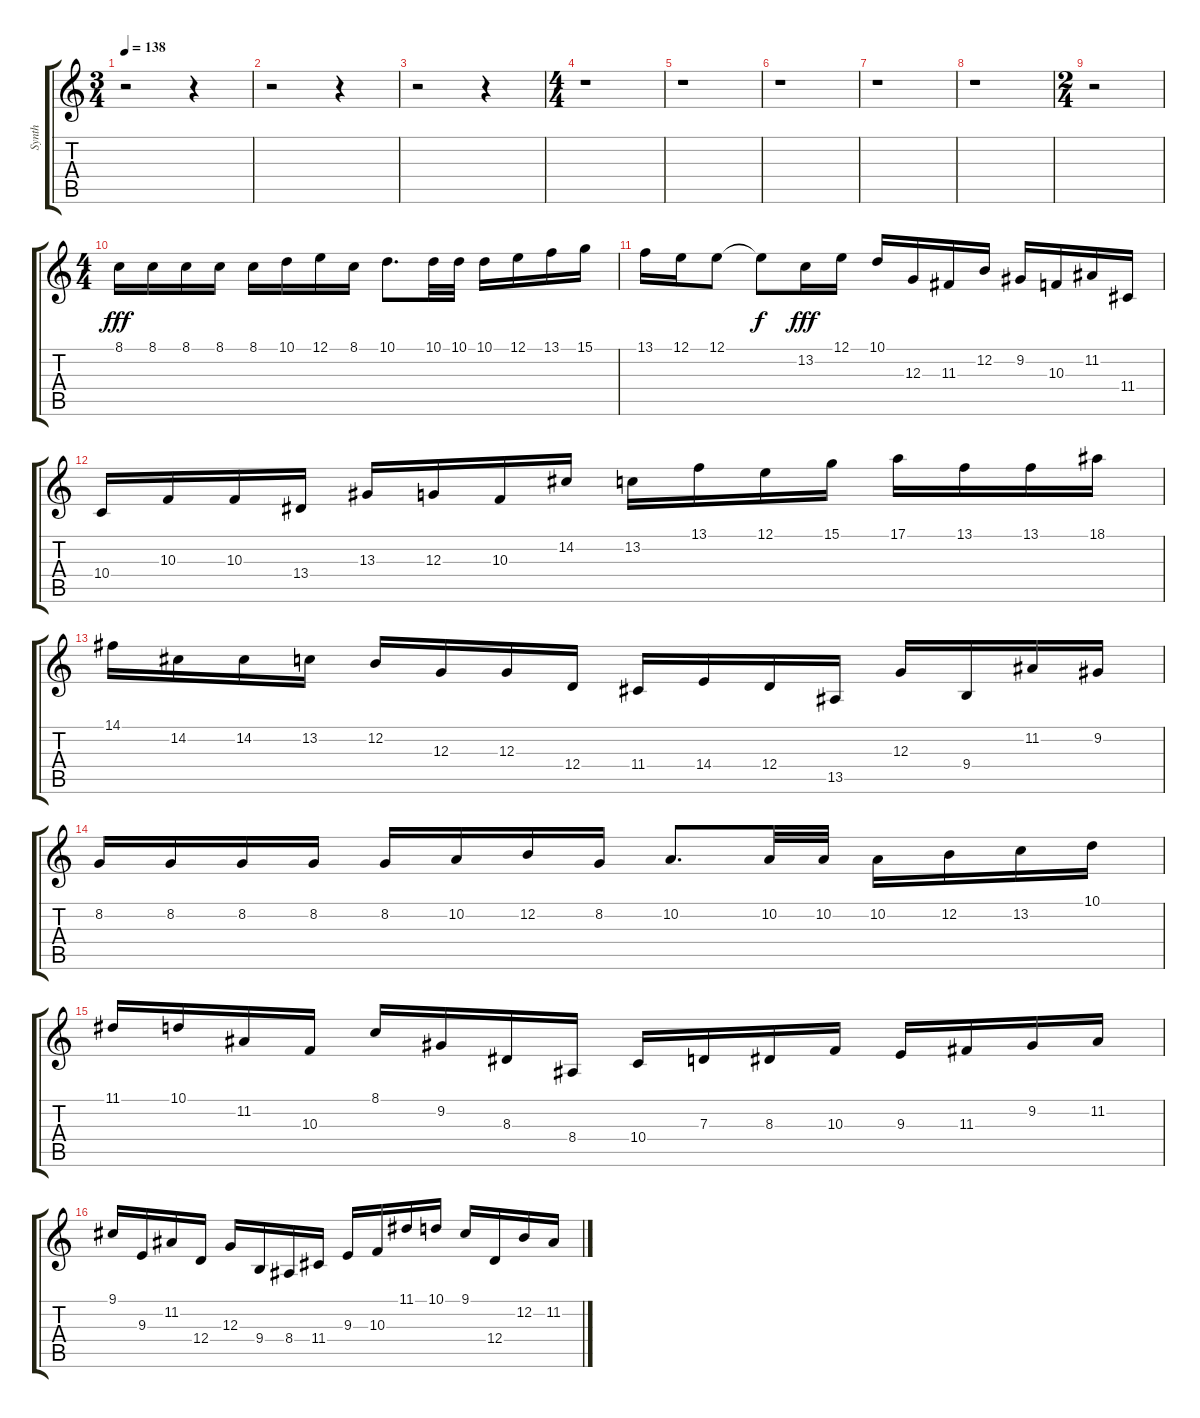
\track ("Synth" "Synth") {instrument pad3polysynth}
\staff {score tabs}
\tuning (E4 B3 G3 D3 A2 E2) {hide}
\ts (3 4)
\tempo 138
\clef g2
\ks c
r.2{dy fff} r.4 |
r.2 r.4 |
r.2 r.4 |
\ts (4 4)
r.1 |
r.1 |
r.1 |
r.1 |
r.1 |
\ts (2 4)
r.2 |
\ts (4 4)
8.1.16 8.1.16 8.1.16 8.1.16 8.1.16 10.1.16 12.1.16 8.1.16 10.1.8{d} 10.1.32 10.1.32 10.1.16 12.1.16 13.1.16 15.1.16 |
13.1.16 12.1.16 12.1.8 12.1{t}.8{dy f} 13.2.16{dy fff} 12.1.16 10.1.16 12.3.16 11.3.16 12.2.16 9.2.16 10.3.16 11.2.16 11.4.16 |
10.4.16 10.3.16 10.3.16 13.4.16 13.3.16 12.3.16 10.3.16 14.2.16 13.2.16 13.1.16 12.1.16 15.1.16 17.1.16 13.1.16 13.1.16 18.1.16 |
14.1.16 14.2.16 14.2.16 13.2.16 12.2.16 12.3.16 12.3.16 12.4.16 11.4.16 14.4.16 12.4.16 13.5.16 12.3.16 9.4.16 11.2.16 9.2.16 |
8.2.16 8.2.16 8.2.16 8.2.16 8.2.16 10.2.16 12.2.16 8.2.16 10.2.8{d} 10.2.32 10.2.32 10.2.16 12.2.16 13.2.16 10.1.16 |
11.1.16 10.1.16 11.2.16 10.3.16 8.1.16 9.2.16 8.3.16 8.4.16 10.4.16 7.3.16 8.3.16 10.3.16 9.3.16 11.3.16 9.2.16 11.2.16 |
9.1.16 9.3.16 11.2.16 12.4.16 12.3.16 9.4.16 8.4.16 11.4.16 9.3.16 10.3.16 11.1.16 10.1.16 9.1.16 12.4.16 12.2.16 11.2.16
